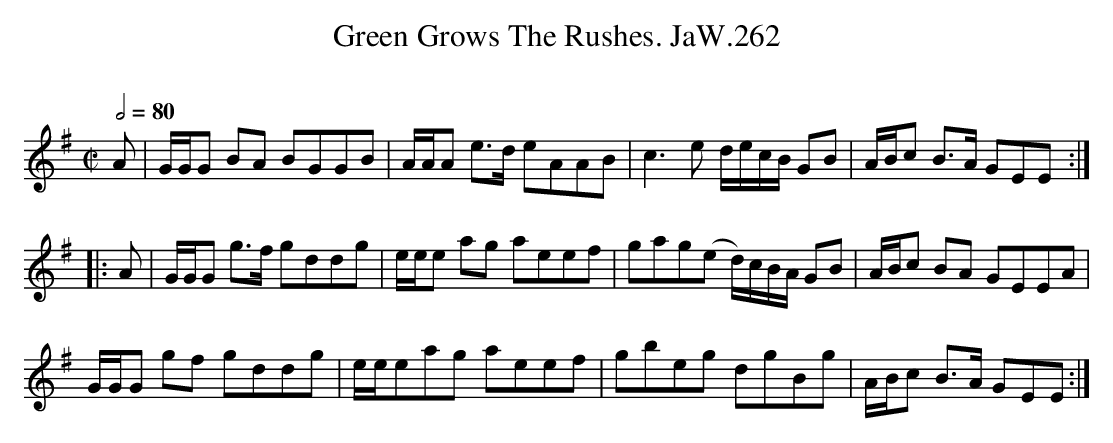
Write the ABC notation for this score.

X:1
T:Green Grows The Rushes. JaW.262
M:C|
L:1/8
Q:1/2=80
O:
K:G
A|G/G/G BA BGGB|A/A/A e>d eAAB|\
c3e d/e/c/B/ GB|A/B/c B>A GEE:|
|:A|G/G/G g>f gddg|e/e/e ag aeef|\
gag(e d/)c/B/A/ GB|A/B/c BA GEEA|
G/G/G gf gddg|e/e/eag aeef|\
gbeg dgBg|A/B/c B>A GEE:|
